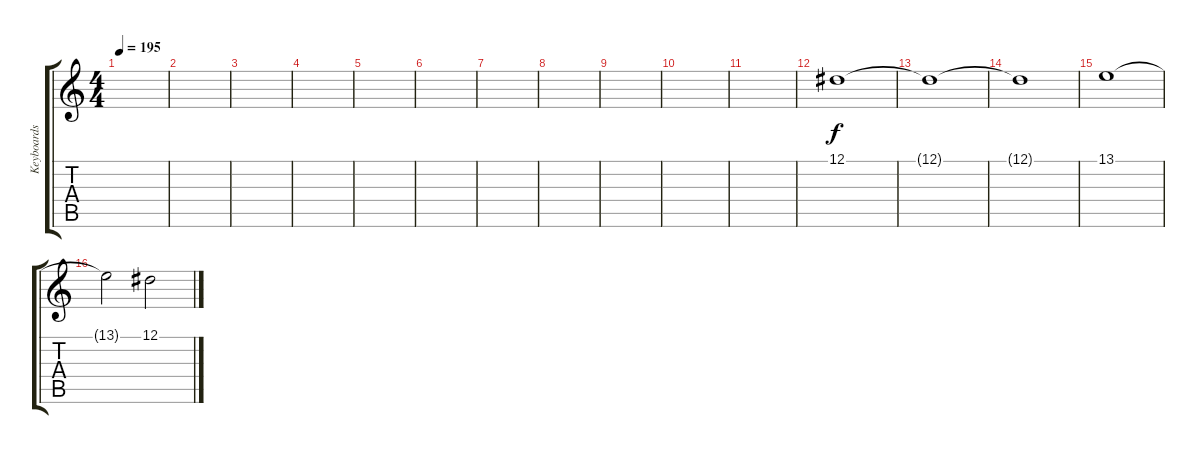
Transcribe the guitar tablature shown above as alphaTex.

\track ("Keyboards 1" "Keyboards ") {instrument pad2warm}
\staff {score tabs}
\tuning (Eb4 Bb3 Gb3 Db3 Ab2 Eb2) {hide}
\ts (4 4)
\tempo 195
\clef g2
\ks c
|
|
|
|
|
|
|
|
|
|
|
12.1.1 |
12.1{t}.1 |
12.1{t}.1 |
13.1.1 |
13.1{t}.2 12.1.2
